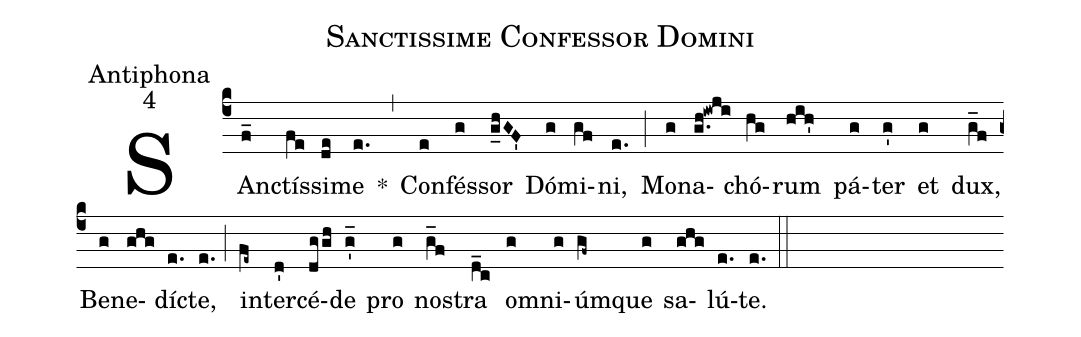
name:Sanctissime Confessor Domini;
office-part:Antiphona;
mode:4;
%%
(c4) SAnc(f_)tís(fe)si(de)me(e.) *(,) Con(e)fés(g)sor(g_hGF') Dó(g)mi(gf)ni,(e.) (;) Mo(g)na(g.h!iwji)chó(hg)rum(hih') pá(g)ter(g') et(g) dux,(g_f) Be(g)ne(ghg)díc(e.)te,(e.) (;) in(fe~)ter(d')cé(dggh)de(g'_) pro(g) nos(g_f)tra(d_c) om(g)ni(g)úm(gf~)que(g) sa(ghg)lú(e.)te.(e.) (::)
